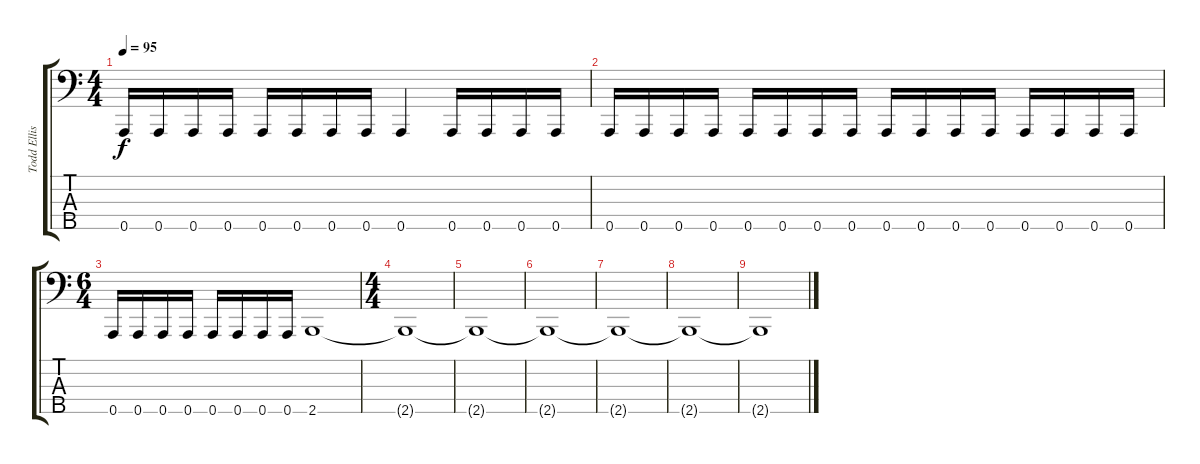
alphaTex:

\track ("Todd Ellis" "Todd Ellis") {instrument electricbassfinger}
\staff {score tabs}
\tuning (G2 D2 A1 E1 A0) {hide}
\ts (4 4)
\tempo 95
\clef f4
\ks c
0.5.16{dy f} 0.5.16 0.5.16 0.5.16 0.5.16 0.5.16 0.5.16 0.5.16 0.5.4 0.5.16 0.5.16 0.5.16 0.5.16 |
0.5.16 0.5.16 0.5.16 0.5.16 0.5.16 0.5.16 0.5.16 0.5.16 0.5.16 0.5.16 0.5.16 0.5.16 0.5.16 0.5.16 0.5.16 0.5.16 |
\ts (6 4)
0.5.16 0.5.16 0.5.16 0.5.16 0.5.16 0.5.16 0.5.16 0.5.16 2.5.1 |
\ts (4 4)
2.5{t}.1 |
2.5{t}.1 |
2.5{t}.1 |
2.5{t}.1 |
2.5{t}.1 |
2.5{t}.1
